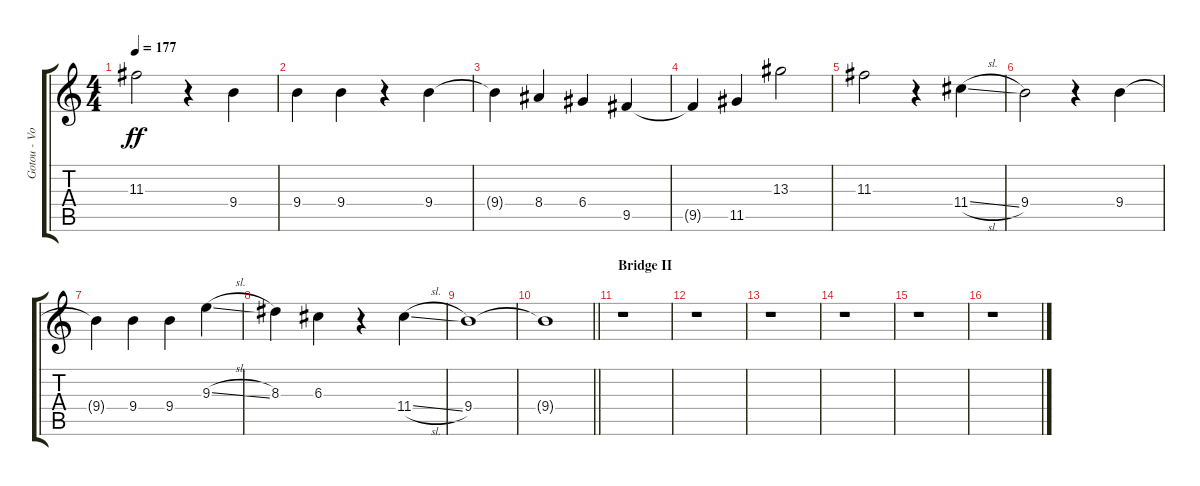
\track ("Gotou - Vocals" "Gotou - Vo") {instrument contrabass}
\staff {score tabs}
\tuning (E4 B3 G3 D3 A2 E2) {hide}
\ts (4 4)
\tempo 177
\clef g2
\ks c
11.3.2{dy ff} r.4 9.4.4 |
9.4.4 9.4.4 r.4 9.4.4 |
9.4{t}.4 8.4.4 6.4.4 9.5.4 |
9.5{t}.4 11.5.4 13.3.2 |
11.3.2 r.4 11.4{sl}.4 |
9.4.2 r.4 9.4.4 |
9.4{t}.4 9.4.4 9.4.4 9.3{sl}.4 |
8.3.4 6.3.4 r.4 11.4{sl}.4 |
9.4.1{volume 14} |
\barLineRight lightlight
9.4{t}.1 |
\section ("" "Bridge II")
r.1 |
r.1 |
r.1 |
r.1 |
r.1 |
r.1
